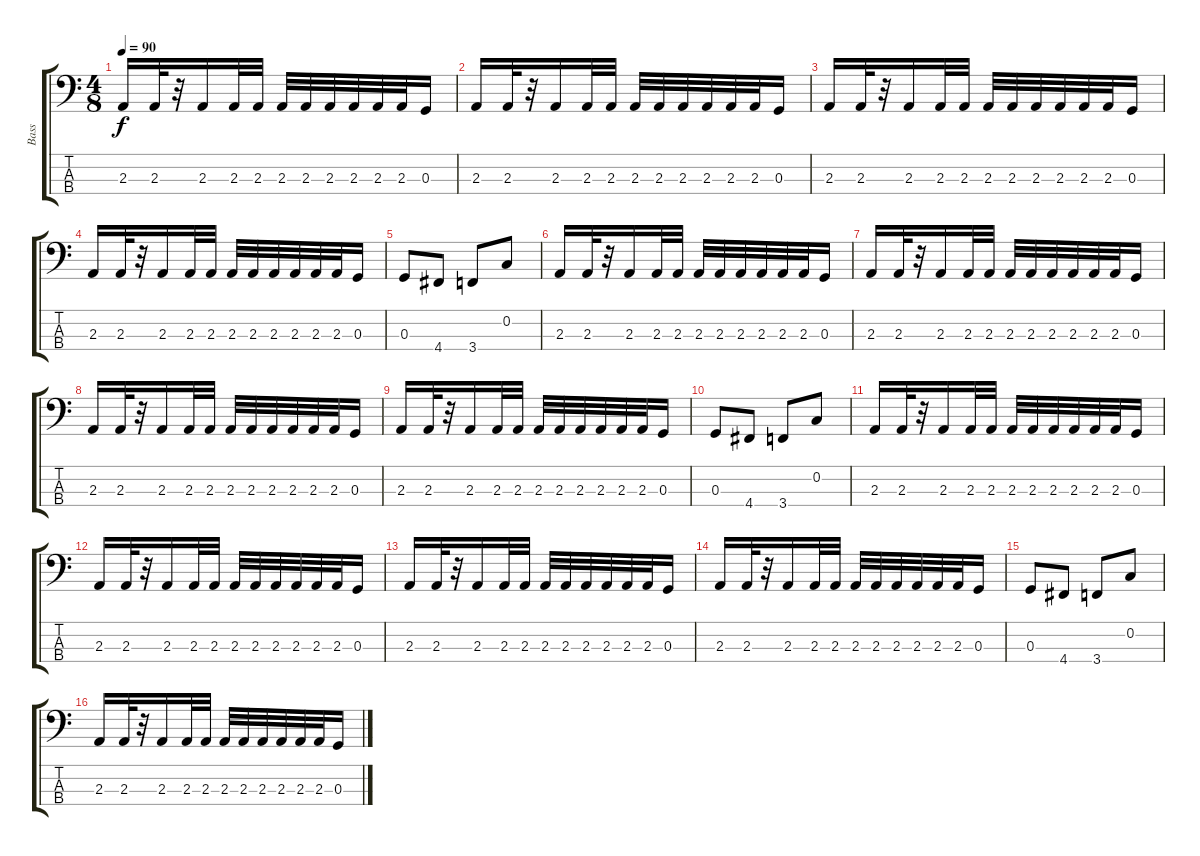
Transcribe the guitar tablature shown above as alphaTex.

\track ("Bass" "Bass") {instrument electricbassfinger}
\staff {score tabs}
\tuning (F2 C2 G1 D1) {hide}
\ts (4 8)
\tempo 90
\clef f4
\ks c
2.3.16{dy f instrument electricbassfinger} 2.3.32 r.32 2.3.16 2.3.32 2.3.32 2.3.32 2.3.32 2.3.32 2.3.32 2.3.32 2.3.32 0.3.16 |
2.3.16 2.3.32 r.32 2.3.16 2.3.32 2.3.32 2.3.32 2.3.32 2.3.32 2.3.32 2.3.32 2.3.32 0.3.16 |
2.3.16 2.3.32 r.32 2.3.16 2.3.32 2.3.32 2.3.32 2.3.32 2.3.32 2.3.32 2.3.32 2.3.32 0.3.16 |
2.3.16 2.3.32 r.32 2.3.16 2.3.32 2.3.32 2.3.32 2.3.32 2.3.32 2.3.32 2.3.32 2.3.32 0.3.16 |
0.3.8 4.4.8 3.4.8 0.2.8 |
2.3.16 2.3.32 r.32 2.3.16 2.3.32 2.3.32 2.3.32 2.3.32 2.3.32 2.3.32 2.3.32 2.3.32 0.3.16 |
2.3.16 2.3.32 r.32 2.3.16 2.3.32 2.3.32 2.3.32 2.3.32 2.3.32 2.3.32 2.3.32 2.3.32 0.3.16 |
2.3.16 2.3.32 r.32 2.3.16 2.3.32 2.3.32 2.3.32 2.3.32 2.3.32 2.3.32 2.3.32 2.3.32 0.3.16 |
2.3.16 2.3.32 r.32 2.3.16 2.3.32 2.3.32 2.3.32 2.3.32 2.3.32 2.3.32 2.3.32 2.3.32 0.3.16 |
0.3.8 4.4.8 3.4.8 0.2.8 |
2.3.16 2.3.32 r.32 2.3.16 2.3.32 2.3.32 2.3.32 2.3.32 2.3.32 2.3.32 2.3.32 2.3.32 0.3.16 |
2.3.16 2.3.32 r.32 2.3.16 2.3.32 2.3.32 2.3.32 2.3.32 2.3.32 2.3.32 2.3.32 2.3.32 0.3.16 |
2.3.16 2.3.32 r.32 2.3.16 2.3.32 2.3.32 2.3.32 2.3.32 2.3.32 2.3.32 2.3.32 2.3.32 0.3.16 |
2.3.16 2.3.32 r.32 2.3.16 2.3.32 2.3.32 2.3.32 2.3.32 2.3.32 2.3.32 2.3.32 2.3.32 0.3.16 |
0.3.8 4.4.8 3.4.8 0.2.8 |
2.3.16 2.3.32 r.32 2.3.16 2.3.32 2.3.32 2.3.32 2.3.32 2.3.32 2.3.32 2.3.32 2.3.32 0.3.16
